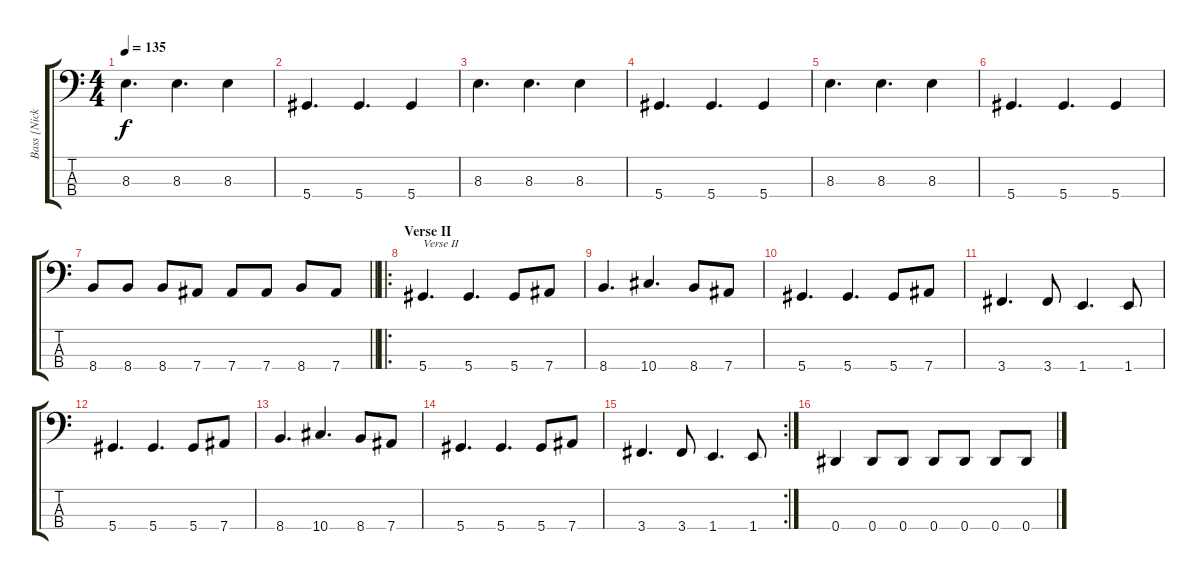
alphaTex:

\track ("Bass [Nicklasson]" "Bass [Nick") {instrument electricbasspick}
\staff {score tabs}
\tuning (Gb2 Db2 Ab1 Eb1) {hide}
\ts (4 4)
\tempo 135
\clef f4
\ks c
8.3.4{d dy f} 8.3.4{d} 8.3.4 |
5.4.4{d} 5.4.4{d} 5.4.4 |
8.3.4{d} 8.3.4{d} 8.3.4 |
5.4.4{d} 5.4.4{d} 5.4.4 |
8.3.4{d} 8.3.4{d} 8.3.4 |
5.4.4{d} 5.4.4{d} 5.4.4 |
\barLineRight lightlight
8.4.8 8.4.8 8.4.8 7.4.8 7.4.8 7.4.8 8.4.8 7.4.8 |
\ro
\section ("" "Verse II")
5.4.4{d txt "Verse II"} 5.4.4{d} 5.4.8 7.4.8 |
8.4.4{d} 10.4.4{d} 8.4.8 7.4.8 |
5.4.4{d} 5.4.4{d} 5.4.8 7.4.8 |
3.4.4{d} 3.4.8 1.4.4{d} 1.4.8 |
5.4.4{d} 5.4.4{d} 5.4.8 7.4.8 |
8.4.4{d} 10.4.4{d} 8.4.8 7.4.8 |
5.4.4{d} 5.4.4{d} 5.4.8 7.4.8 |
\rc 2
3.4.4{d} 3.4.8 1.4.4{d} 1.4.8 |
0.4.4 0.4.8 0.4.8 0.4.8 0.4.8 0.4.8 0.4.8
